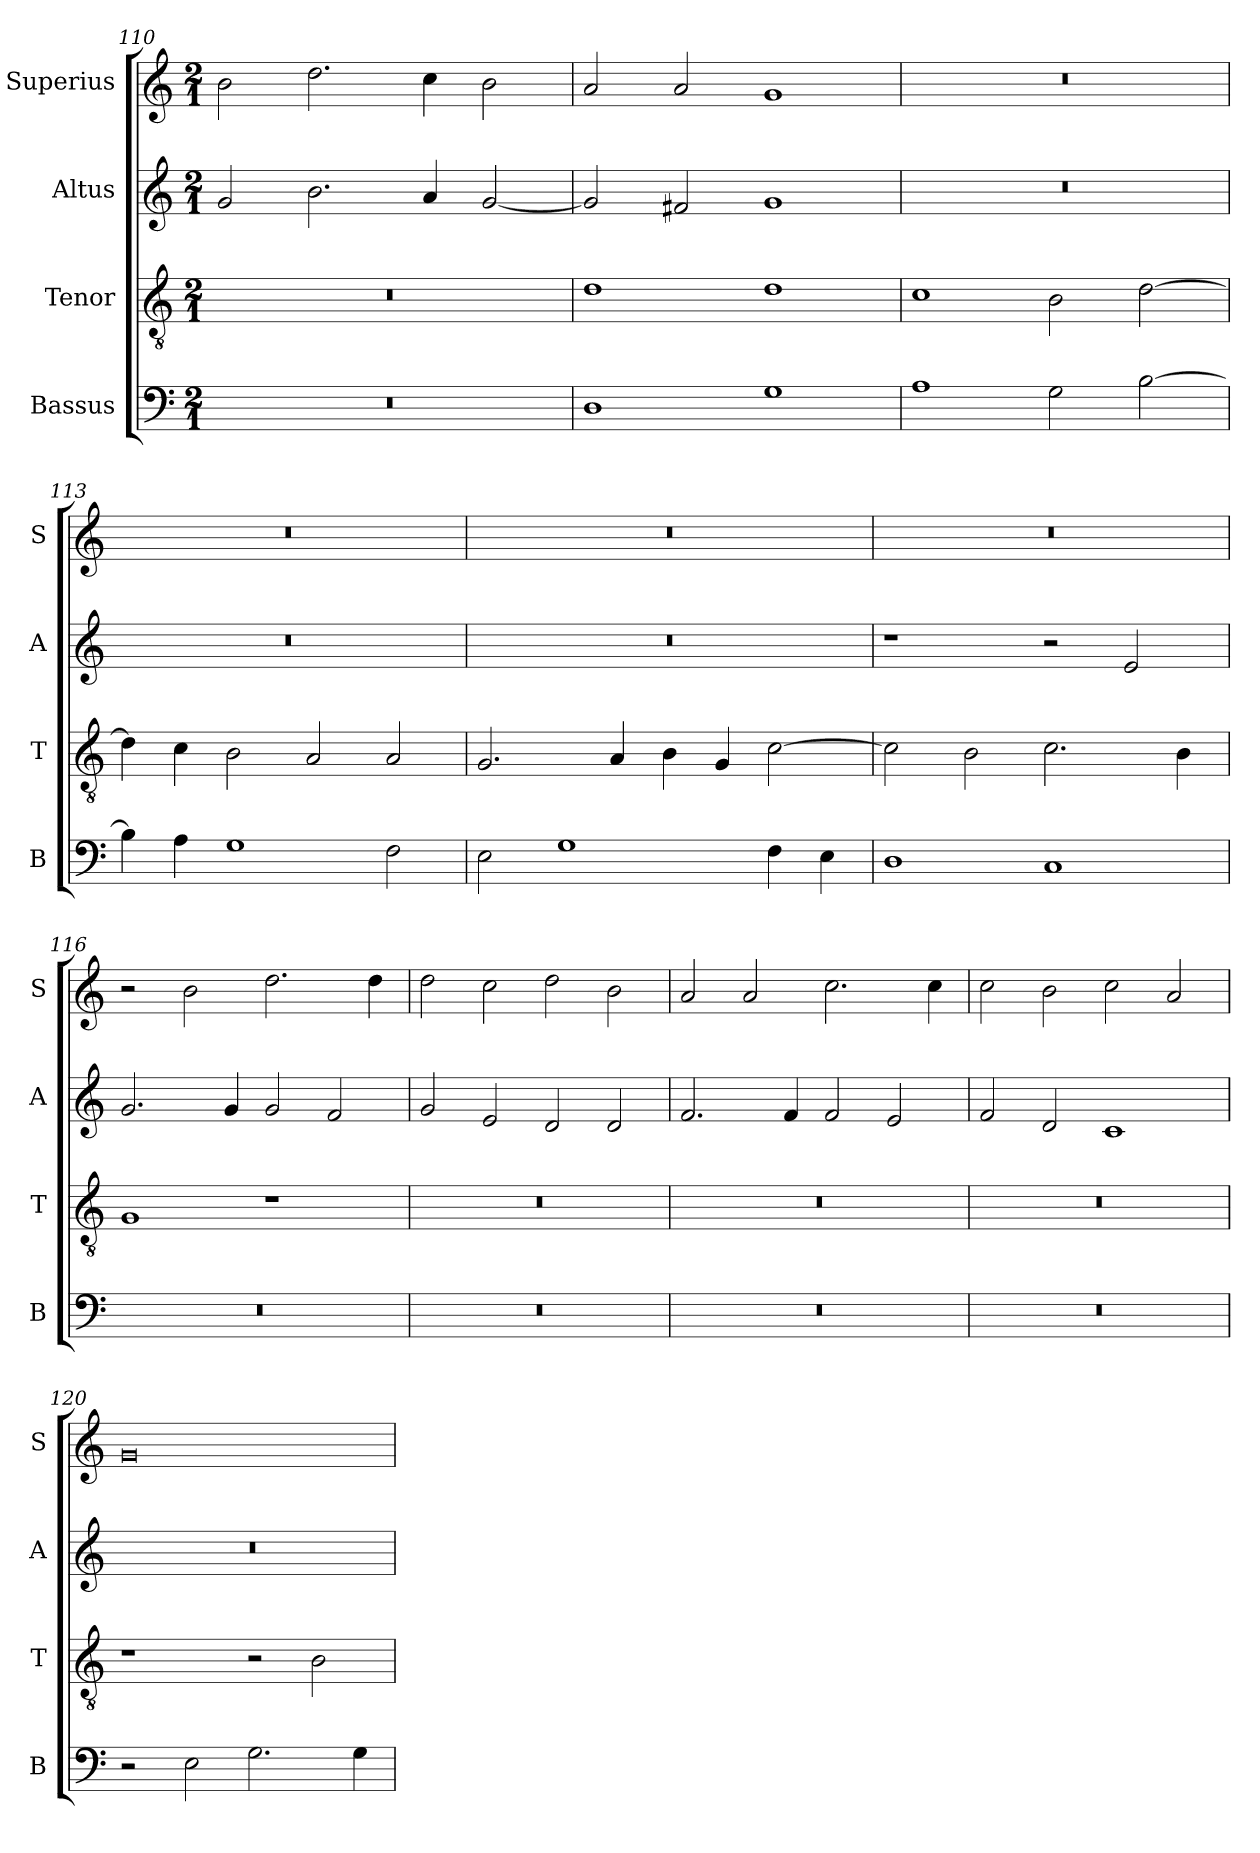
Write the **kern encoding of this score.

**kern	**kern	**kern	**kern
*part4	*part3	*part2	*part1
*staff4	*staff3	*staff2	*staff1
*I"Bassus	*I"Tenor	*I"Altus	*I"Superius
*I'B	*I'T	*I'A	*I'S
*clefF4	*clefGv2	*clefG2	*clefG2
*k[]	*k[]	*k[]	*k[]
*C:	*C:	*C:	*C:
*M2/1	*M2/1	*M2/1	*M2/1
=110	=110	=110	=110
0r	0r	2g	2b
.	.	2.b	2.dd
.	.	4a	4cc
.	.	[2g	2b
=111	=111	=111	=111
1D	1d	2g]	2a
.	.	2f#X	2a
1G	1d	1g	1g
=112	=112	=112	=112
1A	1c	0r	0r
2G	2B	.	.
[2B	[2d	.	.
=113	=113	=113	=113
4B]	4d]	0r	0r
4A	4c	.	.
1G	2B	.	.
.	2A	.	.
2F	2A	.	.
=114	=114	=114	=114
2E	2.G	0r	0r
1G	.	.	.
.	4A	.	.
.	4B	.	.
.	4G	.	.
4F	[2c	.	.
4E	.	.	.
=115	=115	=115	=115
1D	2c]	1r	0r
.	2B	.	.
1C	2.c	2r	.
.	.	2e	.
.	4B	.	.
=116	=116	=116	=116
0r	1G	2.g	2r
.	.	.	2b
.	.	4g	.
.	1r	2g	2.dd
.	.	2f	.
.	.	.	4dd
=117	=117	=117	=117
0r	0r	2g	2dd
.	.	2e	2cc
.	.	2d	2dd
.	.	2d	2b
=118	=118	=118	=118
0r	0r	2.f	2a
.	.	.	2a
.	.	4f	.
.	.	2f	2.cc
.	.	2e	.
.	.	.	4cc
=119	=119	=119	=119
0r	0r	2f	2cc
.	.	2d	2b
.	.	1c	2cc
.	.	.	2a
=120	=120	=120	=120
2r	1r	0r	0g
2E	.	.	.
2.G	2r	.	.
.	2B	.	.
4G	.	.	.
=	=	=	=
*-	*-	*-	*-
